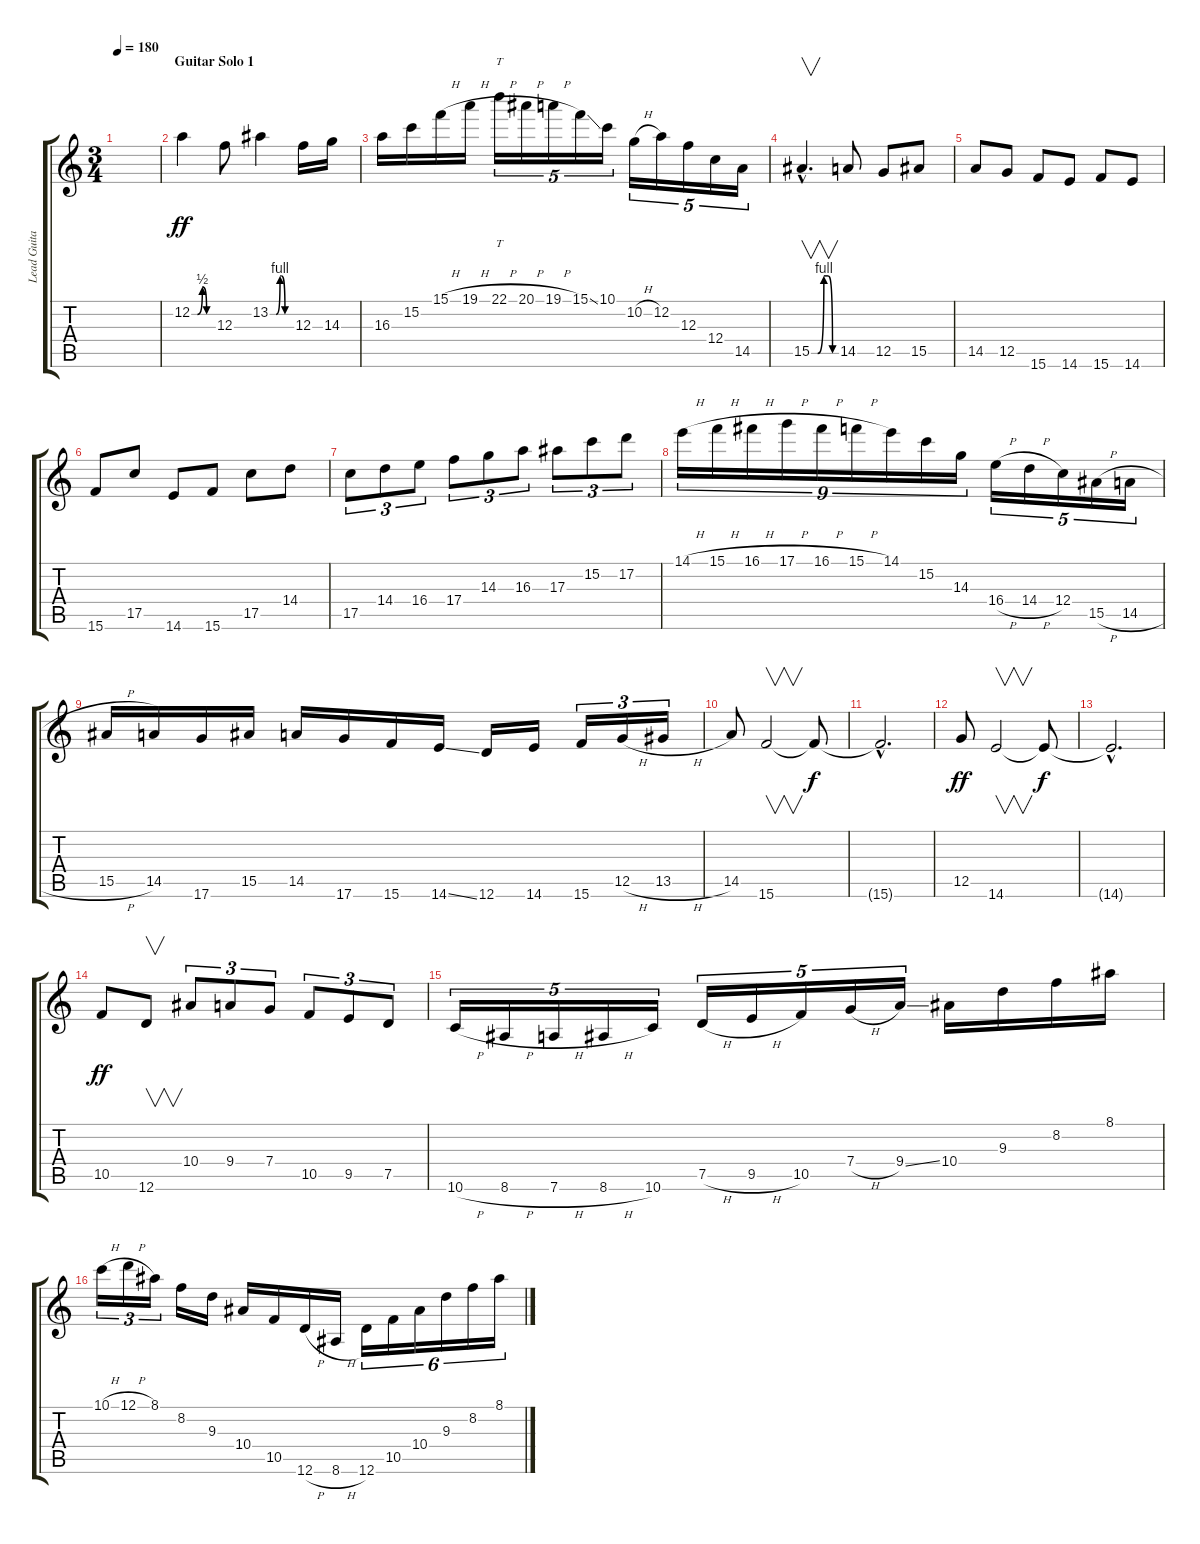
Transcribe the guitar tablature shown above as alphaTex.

\track ("Lead Guitar" "Lead Guita") {instrument overdrivenguitar}
\staff {score tabs}
\tuning (D4 A3 F3 C3 G2 D2) {hide}
\ts (3 4)
\tempo 180
\clef g2
\ks c
|
\section ("" "Guitar Solo 1")
12.2{be (custom 0 0 16 0 30 2 42 0 60 0)}.4{dy ff} 12.3.8 13.2{be (custom 0 0 17 0 28 4 30 4 32 4 42 0 60 0)}.4 12.3.16 14.3.16 |
16.3.16 15.2.16 15.1{h}.16 19.1{h}.16 22.1{h}.16{tt tu (5 4)} 20.1{h}.16{tu (5 4)} 19.1{h}.16{tu (5 4)} 15.1{ss}.16{tu (5 4)} 10.1.16{tu (5 4)} 10.2{h}.16{tu (5 4)} 12.2.16{tu (5 4)} 12.3.16{tu (5 4)} 12.4.16{tu (5 4)} 14.5.16{tu (5 4)} |
15.5{be (custom 0 0 15 0 30 4 40 4 51 0 60 0) hac}.4{v d} 14.5.8 12.5.8 15.5.8 |
14.5.8 12.5.8 15.6.8 14.6.8 15.6.8 14.6.8 |
15.6.8 17.5.8 14.6.8 15.6.8 17.5.8 14.4.8 |
17.5.8{tu (3 2)} 14.4.8{tu (3 2)} 16.4.8{tu (3 2)} 17.4.8{tu (3 2)} 14.3.8{tu (3 2)} 16.3.8{tu (3 2)} 17.3.8{tu (3 2)} 15.2.8{tu (3 2)} 17.2.8{tu (3 2)} |
14.1{h}.16{tu (9 8)} 15.1{h}.16{tu (9 8)} 16.1{h}.16{tu (9 8)} 17.1{h}.16{tu (9 8)} 16.1{h}.16{tu (9 8)} 15.1{h}.16{tu (9 8)} 14.1.16{tu (9 8)} 15.2.16{tu (9 8)} 14.3.16{tu (9 8)} 16.4{h}.16{tu (5 4)} 14.4{h}.16{tu (5 4)} 12.4.16{tu (5 4)} 15.5{h}.16{tu (5 4)} 14.5{h}.16{tu (5 4)} |
15.5{h}.16 14.5.16 17.6.16 15.5.16 14.5.16 17.6.16 15.6.16 14.6{ss}.16 12.6.16 14.6.16 15.6.16{tu (3 2)} 12.5{h}.16{tu (3 2)} 13.5{h}.16{tu (3 2)} |
14.5.8 15.6.2{v} 15.6{t}.8{dy f} |
15.6{hac t}.2{d} |
12.5.8{dy ff} 14.6.2{v} 14.6{t}.8{dy f} |
14.6{hac t}.2{d} |
10.5.8{dy ff} 12.6.8{v} 10.4.8{tu (3 2)} 9.4.8{tu (3 2)} 7.4.8{tu (3 2)} 10.5.8{tu (3 2)} 9.5.8{tu (3 2)} 7.5.8{tu (3 2)} |
10.6{h}.16{tu (5 4)} 8.6{h}.16{tu (5 4)} 7.6{h}.16{tu (5 4)} 8.6{h}.16{tu (5 4)} 10.6.16{tu (5 4)} 7.5{h}.16{tu (5 4)} 9.5{h}.16{tu (5 4)} 10.5.16{tu (5 4)} 7.4{h}.16{tu (5 4)} 9.4{ss}.16{tu (5 4)} 10.4.16 9.3.16 8.2.16 8.1.16 |
10.1{h}.16{tu (3 2)} 12.1{h}.16{tu (3 2)} 8.1.16{tu (3 2)} 8.2.16 9.3.16 10.4.16 10.5.16 12.6{h}.16 8.6{h}.16 12.6.16{tu (6 4)} 10.5.16{tu (6 4)} 10.4.16{tu (6 4)} 9.3.16{tu (6 4)} 8.2.16{tu (6 4)} 8.1.16{tu (6 4)}
